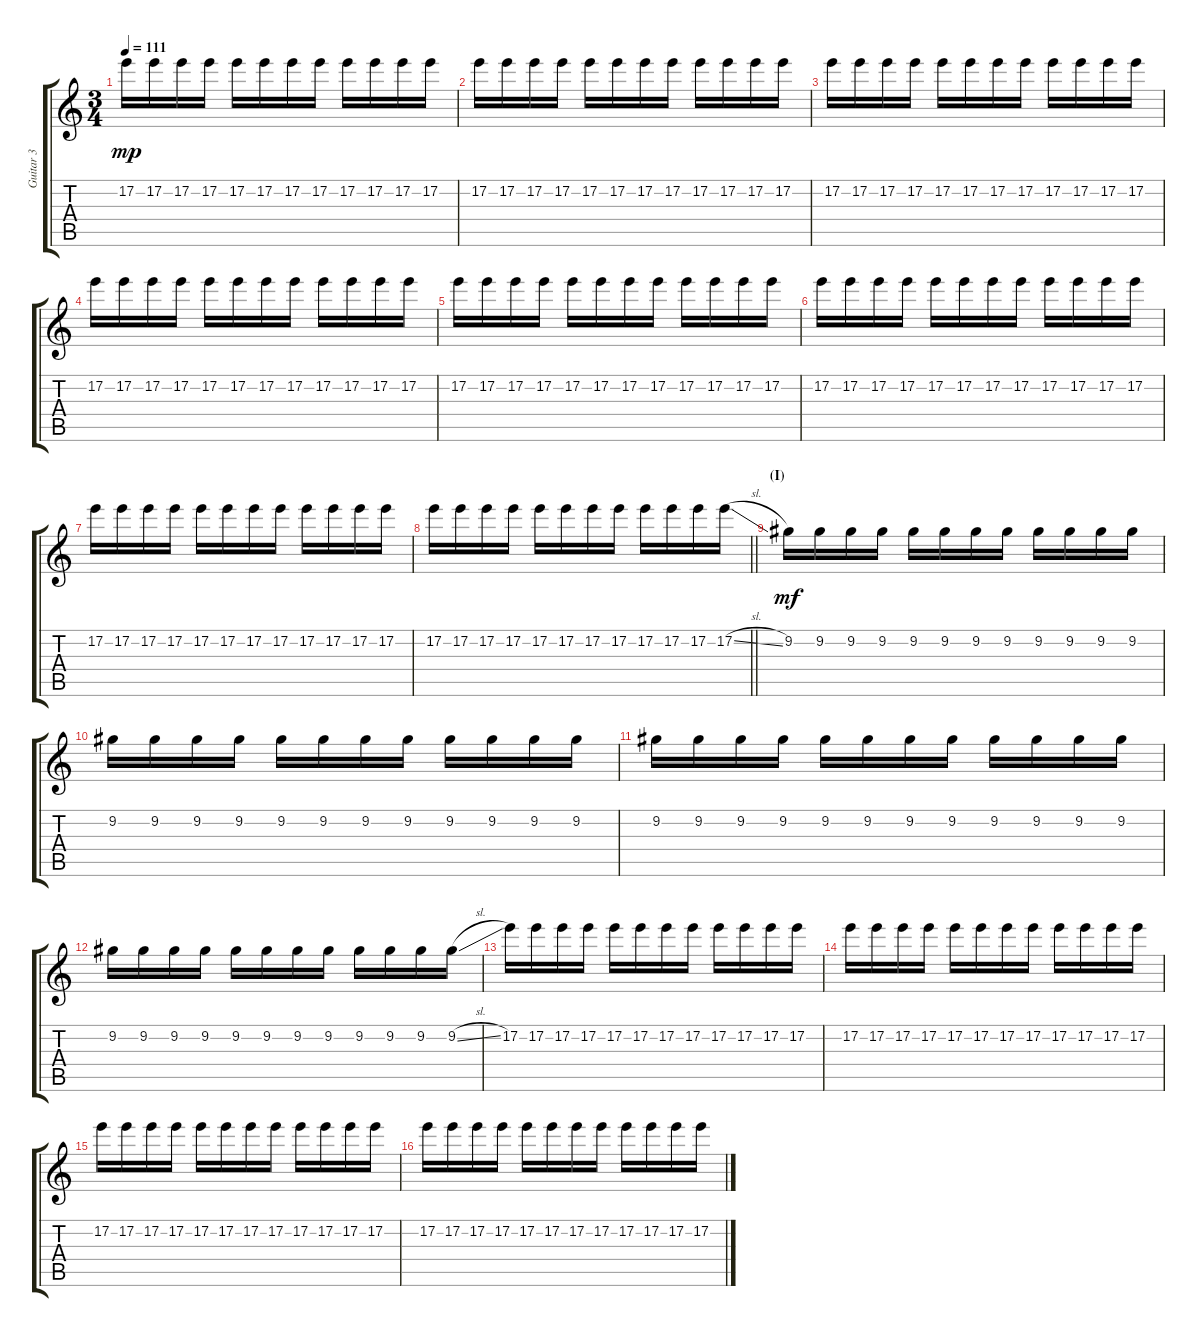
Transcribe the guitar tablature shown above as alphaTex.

\track ("Guitar 3" "Guitar 3") {instrument electricguitarjazz}
\staff {score tabs}
\tuning (E4 B3 G3 D3 A2 E2) {hide}
\ts (3 4)
\tempo 111
\clef g2
\ks c
17.2.16{dy mp} 17.2.16 17.2.16 17.2.16 17.2.16 17.2.16 17.2.16 17.2.16 17.2.16 17.2.16 17.2.16 17.2.16 |
17.2.16 17.2.16 17.2.16 17.2.16 17.2.16 17.2.16 17.2.16 17.2.16 17.2.16 17.2.16 17.2.16 17.2.16 |
17.2.16 17.2.16 17.2.16 17.2.16 17.2.16 17.2.16 17.2.16 17.2.16 17.2.16 17.2.16 17.2.16 17.2.16 |
17.2.16 17.2.16 17.2.16 17.2.16 17.2.16 17.2.16 17.2.16 17.2.16 17.2.16 17.2.16 17.2.16 17.2.16 |
17.2.16 17.2.16 17.2.16 17.2.16 17.2.16 17.2.16 17.2.16 17.2.16 17.2.16 17.2.16 17.2.16 17.2.16 |
17.2.16 17.2.16 17.2.16 17.2.16 17.2.16 17.2.16 17.2.16 17.2.16 17.2.16 17.2.16 17.2.16 17.2.16 |
17.2.16 17.2.16 17.2.16 17.2.16 17.2.16 17.2.16 17.2.16 17.2.16 17.2.16 17.2.16 17.2.16 17.2.16 |
\barLineRight lightlight
17.2.16 17.2.16 17.2.16 17.2.16 17.2.16 17.2.16 17.2.16 17.2.16 17.2.16 17.2.16 17.2.16 17.2{sl}.16 |
\section ("" "(I)")
9.2.16{dy mf} 9.2.16 9.2.16 9.2.16 9.2.16 9.2.16 9.2.16 9.2.16 9.2.16 9.2.16 9.2.16 9.2.16 |
9.2.16 9.2.16 9.2.16 9.2.16 9.2.16 9.2.16 9.2.16 9.2.16 9.2.16 9.2.16 9.2.16 9.2.16 |
9.2.16 9.2.16 9.2.16 9.2.16 9.2.16 9.2.16 9.2.16 9.2.16 9.2.16 9.2.16 9.2.16 9.2.16 |
9.2.16 9.2.16 9.2.16 9.2.16 9.2.16 9.2.16 9.2.16 9.2.16 9.2.16 9.2.16 9.2.16 9.2{sl}.16 |
17.2.16 17.2.16 17.2.16 17.2.16 17.2.16 17.2.16 17.2.16 17.2.16 17.2.16 17.2.16 17.2.16 17.2.16 |
17.2.16 17.2.16 17.2.16 17.2.16 17.2.16 17.2.16 17.2.16 17.2.16 17.2.16 17.2.16 17.2.16 17.2.16 |
17.2.16 17.2.16 17.2.16 17.2.16 17.2.16 17.2.16 17.2.16 17.2.16 17.2.16 17.2.16 17.2.16 17.2.16 |
17.2.16 17.2.16 17.2.16 17.2.16 17.2.16 17.2.16 17.2.16 17.2.16 17.2.16 17.2.16 17.2.16 17.2{sl}.16
